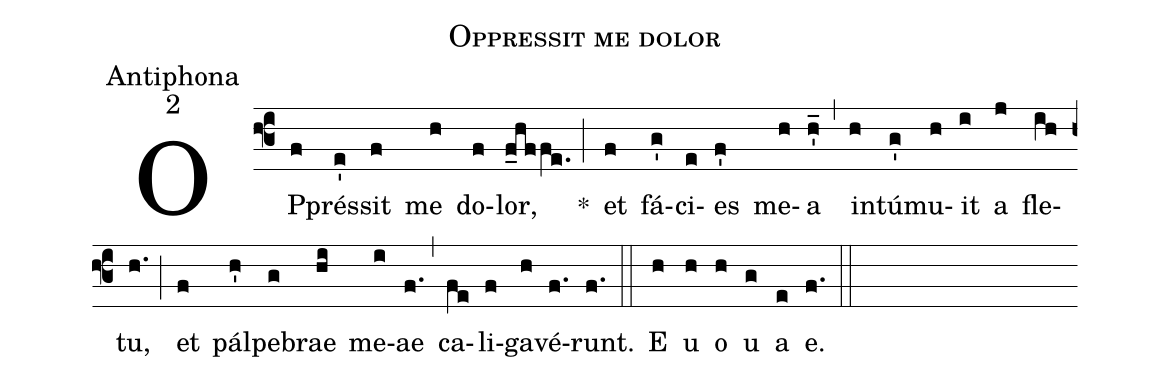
name:Oppressit me dolor;
office-part:Antiphona;
mode:2;
%%
(f3) OP(f)prés(e')sit(f) me(h) do(f)lor,(f_hffe.) <clear>*(;) et(f) fá(g')ci(e)es(f') me(h)a(h'_) (,) in(h)tú(g')mu(h)it(i) a(j) fle(ih)tu,(h.) (;) et(f) pál(h')pe(g)brae(hi) me(i)ae(f.) (,) ca(fe)li(f)ga(h)vé(f.)runt.(f.) (::) <eu>E(h) u(h) o(h) u(g) a(e) e.</eu>(f.) (::)
